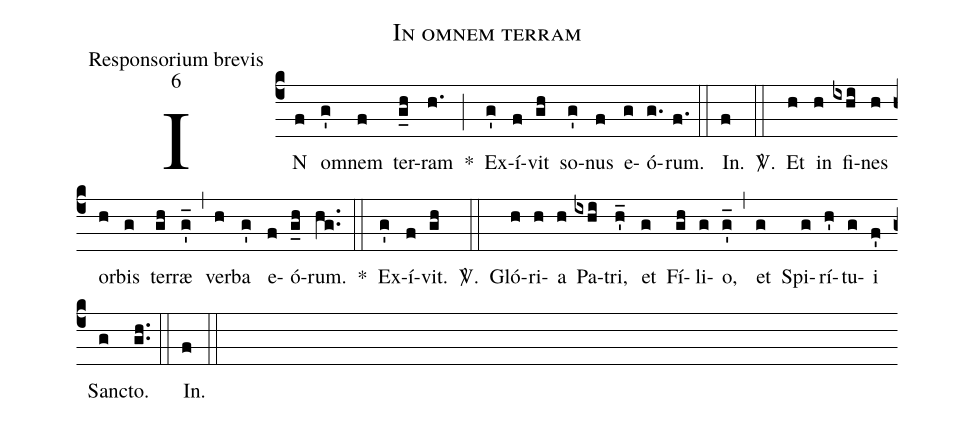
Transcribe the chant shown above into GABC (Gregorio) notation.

name:In omnem terram;
office-part:Responsorium brevis;
mode:6;
%%
(c4)
IN(f) om(g')nem(f) ter(g_h)ram(h.) *(;)
Ex(g')í(f)vit(gh) so(g')nus(f) e(g)ó(g.)rum.(f.) (::)
In.(f) <sp>V/</sp>.(::)
Et(h) in(h) fi(ixhi)nes(h) or(h)bis(g) ter(gh)ræ(g'_) (,)
ver(h)ba(g') e(f)ó(g_h)rum.(hg..) *(::)
Ex(g')í(f)vit.(gh) <sp>V/</sp>.(::)
Gló(h)ri(h)a(h) Pa(ixhi)tri,(h'_) et(g) Fí(gh)li(g)o,(g'_) (,)
et(g) Spi(g)rí(h')tu(g)i(f') Sanc(g)to.(gh..) (::)
In.(f) (::)
